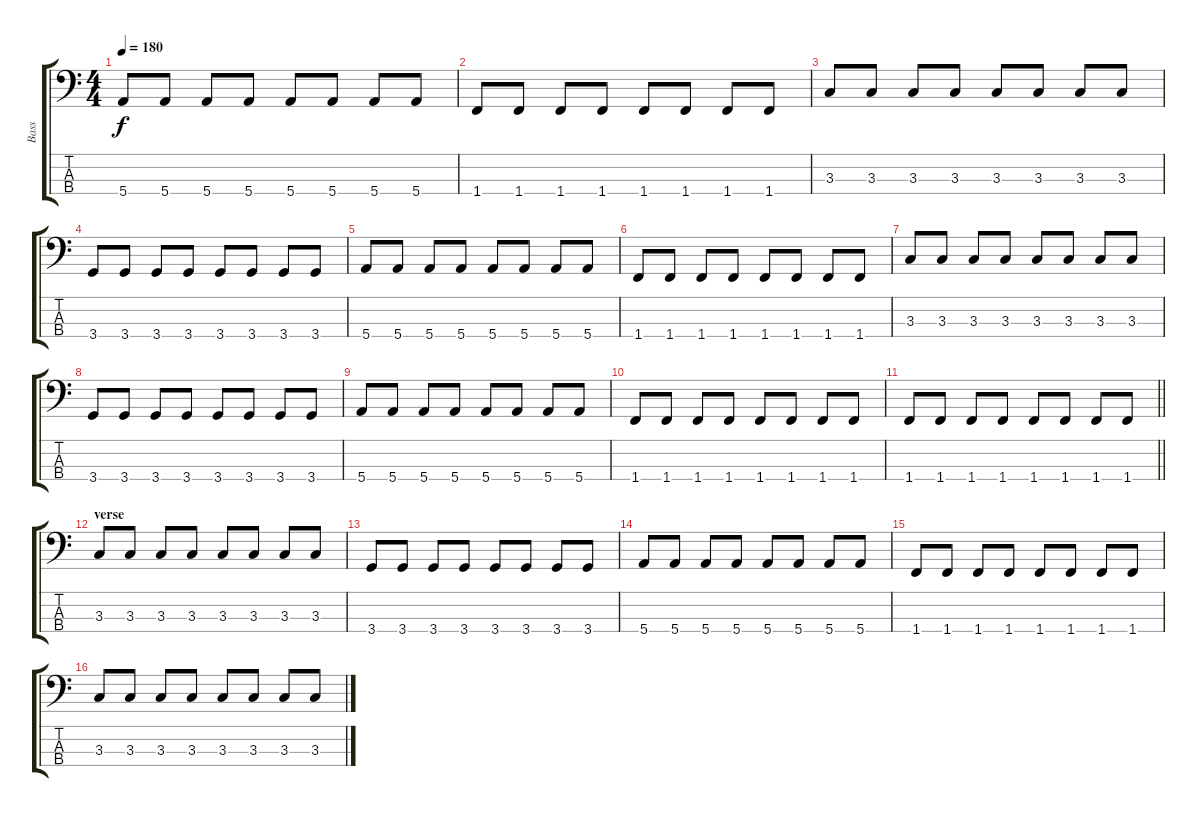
\track ("Bass" "Bass") {instrument electricbasspick}
\staff {score tabs}
\tuning (G2 D2 A1 E1) {hide}
\ts (4 4)
\tempo 180
\clef f4
\ks c
5.4.8{dy f} 5.4.8 5.4.8 5.4.8 5.4.8 5.4.8 5.4.8 5.4.8 |
1.4.8 1.4.8 1.4.8 1.4.8 1.4.8 1.4.8 1.4.8 1.4.8 |
3.3.8 3.3.8 3.3.8 3.3.8 3.3.8 3.3.8 3.3.8 3.3.8 |
3.4.8 3.4.8 3.4.8 3.4.8 3.4.8 3.4.8 3.4.8 3.4.8 |
5.4.8 5.4.8 5.4.8 5.4.8 5.4.8 5.4.8 5.4.8 5.4.8 |
1.4.8 1.4.8 1.4.8 1.4.8 1.4.8 1.4.8 1.4.8 1.4.8 |
3.3.8 3.3.8 3.3.8 3.3.8 3.3.8 3.3.8 3.3.8 3.3.8 |
3.4.8 3.4.8 3.4.8 3.4.8 3.4.8 3.4.8 3.4.8 3.4.8 |
5.4.8 5.4.8 5.4.8 5.4.8 5.4.8 5.4.8 5.4.8 5.4.8 |
1.4.8 1.4.8 1.4.8 1.4.8 1.4.8 1.4.8 1.4.8 1.4.8 |
\barLineRight lightlight
1.4.8 1.4.8 1.4.8 1.4.8 1.4.8 1.4.8 1.4.8 1.4.8 |
\section ("" "verse")
3.3.8 3.3.8 3.3.8 3.3.8 3.3.8 3.3.8 3.3.8 3.3.8 |
3.4.8 3.4.8 3.4.8 3.4.8 3.4.8 3.4.8 3.4.8 3.4.8 |
5.4.8 5.4.8 5.4.8 5.4.8 5.4.8 5.4.8 5.4.8 5.4.8 |
1.4.8 1.4.8 1.4.8 1.4.8 1.4.8 1.4.8 1.4.8 1.4.8 |
3.3.8 3.3.8 3.3.8 3.3.8 3.3.8 3.3.8 3.3.8 3.3.8
